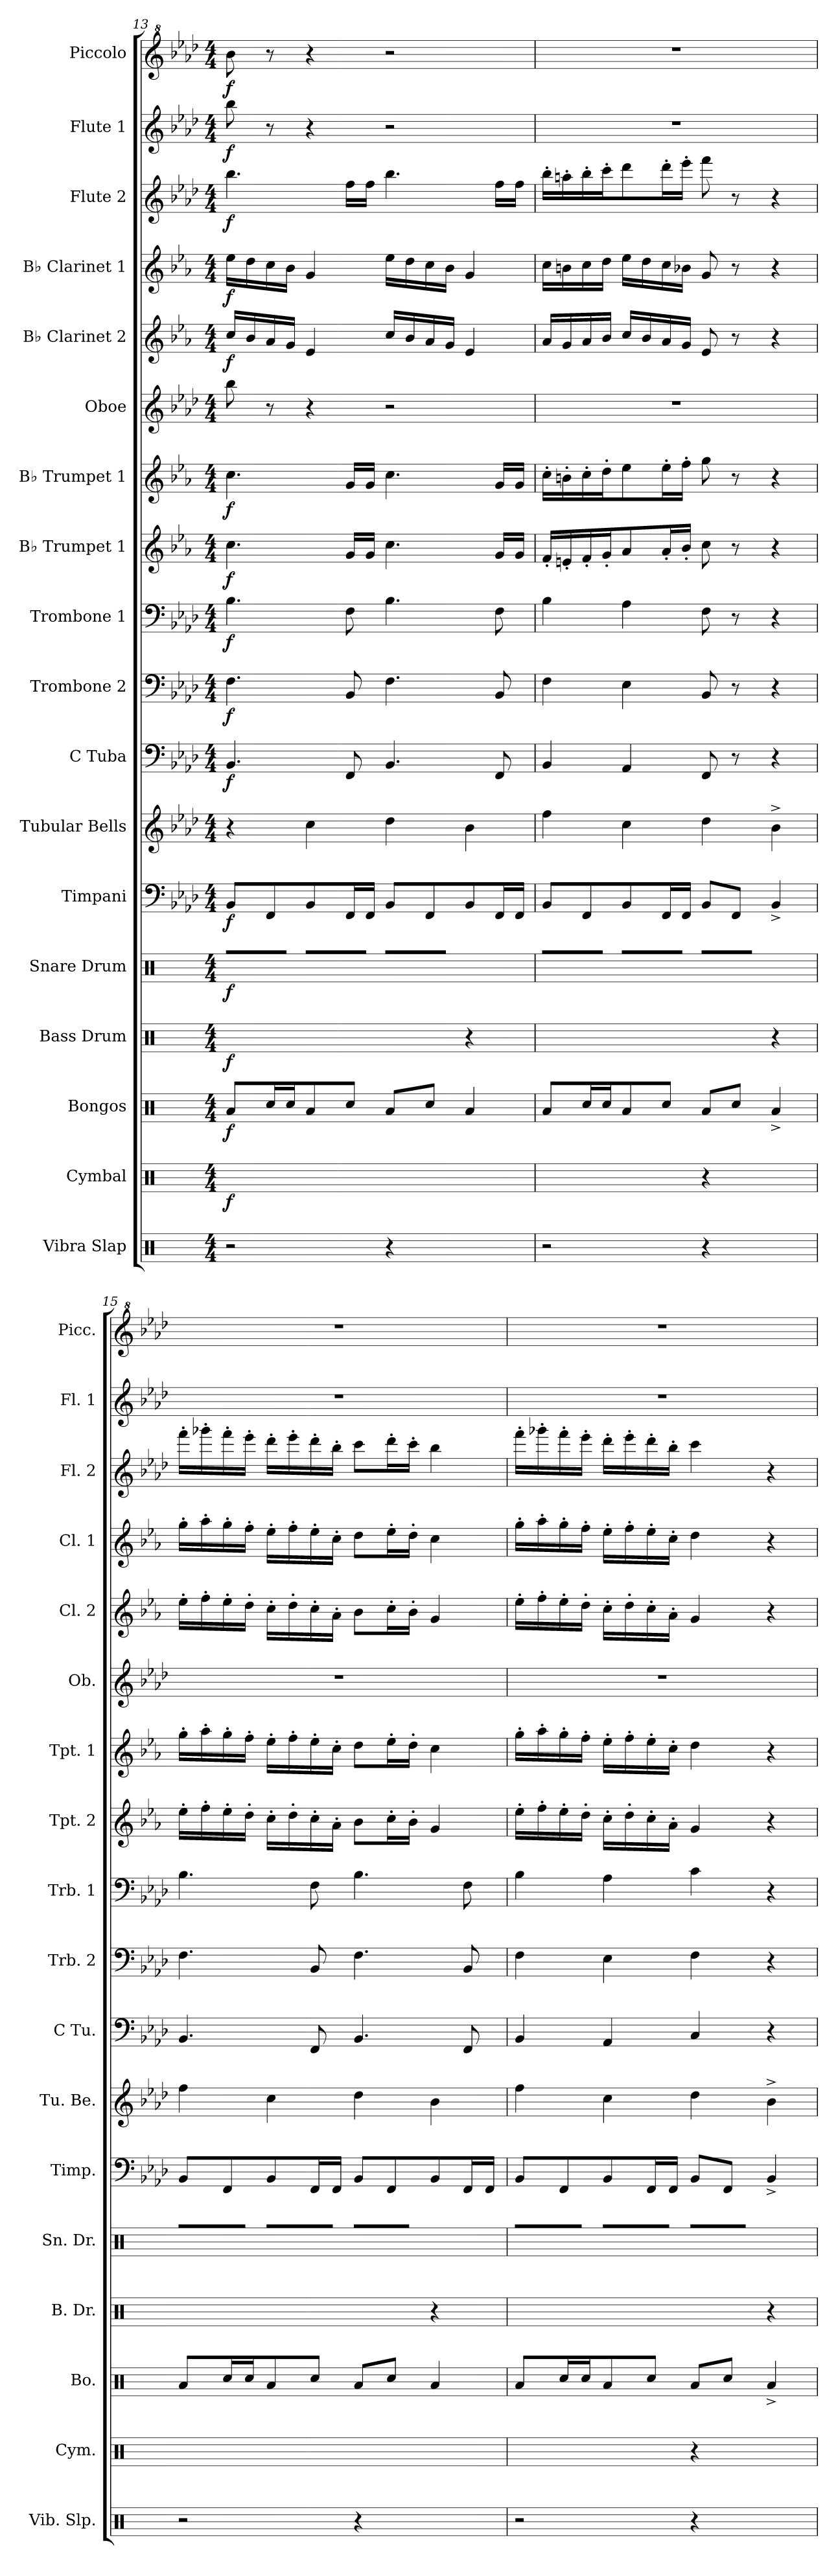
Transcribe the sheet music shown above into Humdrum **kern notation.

**kern	**kern	**dynam	**kern	**dynam	**kern	**dynam	**kern	**dynam	**kern	**dynam	**kern	**kern	**dynam	**kern	**dynam	**kern	**dynam	**kern	**dynam	**kern	**dynam	**kern	**kern	**dynam	**kern	**dynam	**kern	**dynam	**kern	**dynam	**kern	**dynam
*part18	*part17	*part17	*part16	*part16	*part15	*part15	*part14	*part14	*part13	*part13	*part12	*part11	*part11	*part10	*part10	*part9	*part9	*part8	*part8	*part7	*part7	*part6	*part5	*part5	*part4	*part4	*part3	*part3	*part2	*part2	*part1	*part1
*staff18	*staff17	*staff17	*staff16	*staff16	*staff15	*staff15	*staff14	*staff14	*staff13	*staff13	*staff12	*staff11	*staff11	*staff10	*staff10	*staff9	*staff9	*staff8	*staff8	*staff7	*staff7	*staff6	*staff5	*staff5	*staff4	*staff4	*staff3	*staff3	*staff2	*staff2	*staff1	*staff1
*I"Vibra Slap	*I"Cymbal	*	*I"Bongos	*	*I"Bass Drum	*	*I"Snare Drum	*	*I"Timpani	*	*I"Tubular Bells	*I"C Tuba	*	*I"Trombone 2	*	*I"Trombone 1	*	*I"B♭ Trumpet 1	*	*I"B♭ Trumpet 1	*	*I"Oboe	*I"B♭ Clarinet 2	*	*I"B♭ Clarinet 1	*	*I"Flute 2	*	*I"Flute 1	*	*I"Piccolo	*
*I'Vib. Slp.	*I'Cym.	*	*I'Bo.	*	*I'B. Dr.	*	*I'Sn. Dr.	*	*I'Timp.	*	*I'Tu. Be.	*I'C Tu.	*	*I'Trb. 2	*	*I'Trb. 1	*	*I'Tpt. 2	*	*I'Tpt. 1	*	*I'Ob.	*I'Cl. 2	*	*I'Cl. 1	*	*I'Fl. 2	*	*I'Fl. 1	*	*I'Picc.	*
!!LO:PB:g=z
*clefX	*clefX	*	*clefX	*	*clefX	*	*clefX	*	*clefF4	*	*clefG2	*clefF4	*	*clefF4	*	*clefF4	*	*clefG2	*	*clefG2	*	*clefG2	*clefG2	*	*clefG2	*	*clefG2	*	*clefG2	*	*clefG^2	*
*	*	*	*	*	*	*	*	*	*	*	*	*	*	*	*	*	*	*ITrd1c2	*	*ITrd1c2	*	*	*ITrd1c2	*	*ITrd1c2	*	*	*	*	*	*ITrd-7c-12	*
*k[]	*k[]	*	*k[]	*	*k[]	*	*k[]	*	*k[b-e-a-d-]	*	*k[b-e-a-d-]	*k[b-e-a-d-]	*	*k[b-e-a-d-]	*	*k[b-e-a-d-]	*	*k[b-e-a-d-g-]	*	*k[b-e-a-d-g-]	*	*k[b-e-a-d-]	*k[b-e-a-d-g-]	*	*k[b-e-a-d-g-]	*	*k[b-e-a-d-]	*	*k[b-e-a-d-]	*	*k[b-e-a-d-]	*
*C:	*C:	*	*C:	*	*C:	*	*C:	*	*A-:	*	*A-:	*A-:	*	*A-:	*	*A-:	*	*D-:	*	*D-:	*	*A-:	*D-:	*	*D-:	*	*A-:	*	*A-:	*	*A-:	*
*M4/4	*M4/4	*	*M4/4	*	*M4/4	*	*M4/4	*	*M4/4	*	*M4/4	*M4/4	*	*M4/4	*	*M4/4	*	*M4/4	*	*M4/4	*	*M4/4	*M4/4	*	*M4/4	*	*M4/4	*	*M4/4	*	*M4/4	*
=13	=13	=13	=13	=13	=13	=13	=13	=13	=13	=13	=13	=13	=13	=13	=13	=13	=13	=13	=13	=13	=13	=13	=13	=13	=13	=13	=13	=13	=13	=13	=13	=13
!	!	!LO:DY:b	!	!LO:DY:b	!	!LO:DY:b	!	!LO:DY:b	!	!LO:DY:b	!	!	!LO:DY:b	!	!LO:DY:b	!	!LO:DY:b	!	!LO:DY:b	!	!LO:DY:b	!	!	!LO:DY:b	!	!LO:DY:b	!	!LO:DY:b	!	!LO:DY:b	!	!LO:DY:b
2r	4.R\	f	8Ra/L	f	4.R\	f	8R\L	f	8BB-/L	f	4r	4.BB-/	f	4.F\	f	4.B-\	f	4.b-\	f	4.b-\	f	8bb-\	16b-/LL	f	16dd-\LL	f	4.bb-\	f	8bb-\	f	8bbb-\	f
.	.	.	.	.	.	.	.	.	.	.	.	.	.	.	.	.	.	.	.	.	.	.	16a-/	.	16cc\	.	.	.	.	.	.	.
.	.	.	16Rcc/L	.	.	.	16R\L	.	8FF/	.	.	.	.	.	.	.	.	.	.	.	.	8r	16g-/	.	16b-\	.	.	.	8r	.	8r	.
.	.	.	16Rcc/J	.	.	.	16R\JJ	.	.	.	.	.	.	.	.	.	.	.	.	.	.	.	16f/JJ	.	16a-\JJ	.	.	.	.	.	.	.
.	.	.	8Ra/	.	.	.	16R\LL	.	8BB-/	.	4cc\	.	.	.	.	.	.	.	.	.	.	4r	4d-/	.	4f/	.	.	.	4r	.	4r	.
.	.	.	.	.	.	.	16R\	.	.	.	.	.	.	.	.	.	.	.	.	.	.	.	.	.	.	.	.	.	.	.	.	.
.	8R\	.	8Rcc/J	.	8R\	.	16R\	.	16FF/L	.	.	8FF/	.	8BB-/	.	8F\	.	16f/LL	.	16f/LL	.	.	.	.	.	.	16ff\LL	.	.	.	.	.
.	.	.	.	.	.	.	16R\JJ	.	16FF/JJ	.	.	.	.	.	.	.	.	16f/JJ	.	16f/JJ	.	.	.	.	.	.	16ff\JJ	.	.	.	.	.
4r	4.R\	.	8Ra/L	.	4R\	.	8R\L	.	8BB-/L	.	4dd-\	4.BB-/	.	4.F\	.	4.B-\	.	4.b-\	.	4.b-\	.	2r	16b-/LL	.	16dd-\LL	.	4.bb-\	.	2r	.	2r	.
.	.	.	.	.	.	.	.	.	.	.	.	.	.	.	.	.	.	.	.	.	.	.	16a-/	.	16cc\	.	.	.	.	.	.	.
.	.	.	8Rcc/J	.	.	.	16R\L	.	8FF/	.	.	.	.	.	.	.	.	.	.	.	.	.	16g-/	.	16b-\	.	.	.	.	.	.	.
.	.	.	.	.	.	.	16R\JJ	.	.	.	.	.	.	.	.	.	.	.	.	.	.	.	16f/JJ	.	16a-\JJ	.	.	.	.	.	.	.
4R/	.	.	4Ra/	.	4r	.	4R\	.	8BB-/	.	4b-\	.	.	.	.	.	.	.	.	.	.	.	4d-/	.	4f/	.	.	.	.	.	.	.
.	8R\	.	.	.	.	.	.	.	16FF/L	.	.	8FF/	.	8BB-/	.	8F\	.	16f/LL	.	16f/LL	.	.	.	.	.	.	16ff\LL	.	.	.	.	.
.	.	.	.	.	.	.	.	.	16FF/JJ	.	.	.	.	.	.	.	.	16f/JJ	.	16f/JJ	.	.	.	.	.	.	16ff\JJ	.	.	.	.	.
=14	=14	=14	=14	=14	=14	=14	=14	=14	=14	=14	=14	=14	=14	=14	=14	=14	=14	=14	=14	=14	=14	=14	=14	=14	=14	=14	=14	=14	=14	=14	=14	=14
2r	4R\	.	8Ra/L	.	4.R\	.	8R\L	.	8BB-/L	.	4ff\	4BB-/	.	4F\	.	4B-\	.	16e-'/LL	.	16b-'\LL	.	1r	16g-/LL	.	16b-\LL	.	16bb-'\LL	.	1r	.	1r	.
.	.	.	.	.	.	.	.	.	.	.	.	.	.	.	.	.	.	16dn'/	.	16an'\	.	.	16f/	.	16an\	.	16aan'\	.	.	.	.	.
.	.	.	16Rcc/L	.	.	.	16R\L	.	8FF/	.	.	.	.	.	.	.	.	16e-'/	.	16b-'\	.	.	16g-/	.	16b-\	.	16bb-'\	.	.	.	.	.
.	.	.	16Rcc/J	.	.	.	16R\JJ	.	.	.	.	.	.	.	.	.	.	16f'/J	.	16cc'\J	.	.	16a-/JJ	.	16cc\JJ	.	16ccc'\J	.	.	.	.	.
.	4R\	.	8Ra/	.	.	.	16R\LL	.	8BB-/	.	4cc\	4AA-/	.	4E-\	.	4A-\	.	8g-/	.	8dd-\	.	.	16b-/LL	.	16dd-\LL	.	8ddd-\	.	.	.	.	.
.	.	.	.	.	.	.	16R\	.	.	.	.	.	.	.	.	.	.	.	.	.	.	.	16a-/	.	16cc\	.	.	.	.	.	.	.
.	.	.	8Rcc/J	.	8R\	.	16R\	.	16FF/L	.	.	.	.	.	.	.	.	16g-'/L	.	16dd-'\L	.	.	16g-/	.	16b-\	.	16ddd-'\L	.	.	.	.	.
.	.	.	.	.	.	.	16R\JJ	.	16FF/JJ	.	.	.	.	.	.	.	.	16a-'/JJ	.	16ee-'\JJ	.	.	16f/JJ	.	16a-X\JJ	.	16eee-'\JJ	.	.	.	.	.
4r	4r	.	8Ra/L	.	4R\	.	8R\L	.	8BB-/L	.	4dd-\	8FF/	.	8BB-/	.	8F\	.	8b-\	.	8ff\	.	.	8d-/	.	8f/	.	8fff\	.	.	.	.	.
.	.	.	8Rcc/J	.	.	.	16R\L	.	8FF/J	.	.	8r	.	8r	.	8r	.	8r	.	8r	.	.	8r	.	8r	.	8r	.	.	.	.	.
.	.	.	.	.	.	.	16R\JJ	.	.	.	.	.	.	.	.	.	.	.	.	.	.	.	.	.	.	.	.	.	.	.	.	.
4R^/	4R^\	.	4Ra^/	.	4r	.	4R\	.	4BB-^/	.	4b-^\	4r	.	4r	.	4r	.	4r	.	4r	.	.	4r	.	4r	.	4r	.	.	.	.	.
!!LO:PB:g=z
=15	=15	=15	=15	=15	=15	=15	=15	=15	=15	=15	=15	=15	=15	=15	=15	=15	=15	=15	=15	=15	=15	=15	=15	=15	=15	=15	=15	=15	=15	=15	=15	=15
2r	4.R\	.	8Ra/L	.	4.R\	.	8R\L	.	8BB-/L	.	4ff\	4.BB-/	.	4.F\	.	4.B-\	.	16dd-'\LL	.	16ff'\LL	.	1r	16dd-'\LL	.	16ff'\LL	.	16fff'\LL	.	1r	.	1r	.
.	.	.	.	.	.	.	.	.	.	.	.	.	.	.	.	.	.	16ee-'\	.	16gg-'\	.	.	16ee-'\	.	16gg-'\	.	16ggg-X'\	.	.	.	.	.
.	.	.	16Rcc/L	.	.	.	16R\L	.	8FF/	.	.	.	.	.	.	.	.	16dd-'\	.	16ff'\	.	.	16dd-'\	.	16ff'\	.	16fff'\	.	.	.	.	.
.	.	.	16Rcc/J	.	.	.	16R\JJ	.	.	.	.	.	.	.	.	.	.	16cc'\JJ	.	16ee-'\JJ	.	.	16cc'\JJ	.	16ee-'\JJ	.	16eee-'\JJ	.	.	.	.	.
.	.	.	8Ra/	.	.	.	16R\LL	.	8BB-/	.	4cc\	.	.	.	.	.	.	16b-'\LL	.	16dd-'\LL	.	.	16b-'\LL	.	16dd-'\LL	.	16ddd-'\LL	.	.	.	.	.
.	.	.	.	.	.	.	16R\	.	.	.	.	.	.	.	.	.	.	16cc'\	.	16ee-'\	.	.	16cc'\	.	16ee-'\	.	16eee-'\	.	.	.	.	.
.	8R\	.	8Rcc/J	.	8R\	.	16R\	.	16FF/L	.	.	8FF/	.	8BB-/	.	8F\	.	16b-'\	.	16dd-'\	.	.	16b-'\	.	16dd-'\	.	16ddd-'\	.	.	.	.	.
.	.	.	.	.	.	.	16R\JJ	.	16FF/JJ	.	.	.	.	.	.	.	.	16g-'\JJ	.	16b-'\JJ	.	.	16g-'\JJ	.	16b-'\JJ	.	16bb-'\JJ	.	.	.	.	.
4r	4.R\	.	8Ra/L	.	4R\	.	8R\L	.	8BB-/L	.	4dd-\	4.BB-/	.	4.F\	.	4.B-\	.	8a-\L	.	8cc\L	.	.	8a-\L	.	8cc\L	.	8ccc\L	.	.	.	.	.
.	.	.	8Rcc/J	.	.	.	16R\L	.	8FF/	.	.	.	.	.	.	.	.	16b-'\L	.	16dd-'\L	.	.	16b-'\L	.	16dd-'\L	.	16ddd-'\L	.	.	.	.	.
.	.	.	.	.	.	.	16R\JJ	.	.	.	.	.	.	.	.	.	.	16a-'\JJ	.	16cc'\JJ	.	.	16a-'\JJ	.	16cc'\JJ	.	16ccc'\JJ	.	.	.	.	.
4R/	.	.	4Ra/	.	4r	.	4R\	.	8BB-/	.	4b-\	.	.	.	.	.	.	4f/	.	4b-\	.	.	4f/	.	4b-\	.	4bb-\	.	.	.	.	.
.	8R\	.	.	.	.	.	.	.	16FF/L	.	.	8FF/	.	8BB-/	.	8F\	.	.	.	.	.	.	.	.	.	.	.	.	.	.	.	.
.	.	.	.	.	.	.	.	.	16FF/JJ	.	.	.	.	.	.	.	.	.	.	.	.	.	.	.	.	.	.	.	.	.	.	.
=16	=16	=16	=16	=16	=16	=16	=16	=16	=16	=16	=16	=16	=16	=16	=16	=16	=16	=16	=16	=16	=16	=16	=16	=16	=16	=16	=16	=16	=16	=16	=16	=16
2r	4R\	.	8Ra/L	.	4.R\	.	8R\L	.	8BB-/L	.	4ff\	4BB-/	.	4F\	.	4B-\	.	16dd-'\LL	.	16ff'\LL	.	1r	16dd-'\LL	.	16ff'\LL	.	16fff'\LL	.	1r	.	1r	.
.	.	.	.	.	.	.	.	.	.	.	.	.	.	.	.	.	.	16ee-'\	.	16gg-'\	.	.	16ee-'\	.	16gg-'\	.	16ggg-X'\	.	.	.	.	.
.	.	.	16Rcc/L	.	.	.	16R\L	.	8FF/	.	.	.	.	.	.	.	.	16dd-'\	.	16ff'\	.	.	16dd-'\	.	16ff'\	.	16fff'\	.	.	.	.	.
.	.	.	16Rcc/J	.	.	.	16R\JJ	.	.	.	.	.	.	.	.	.	.	16cc'\JJ	.	16ee-'\JJ	.	.	16cc'\JJ	.	16ee-'\JJ	.	16eee-'\JJ	.	.	.	.	.
.	4R\	.	8Ra/	.	.	.	16R\LL	.	8BB-/	.	4cc\	4AA-/	.	4E-\	.	4A-\	.	16b-'\LL	.	16dd-'\LL	.	.	16b-'\LL	.	16dd-'\LL	.	16ddd-'\LL	.	.	.	.	.
.	.	.	.	.	.	.	16R\	.	.	.	.	.	.	.	.	.	.	16cc'\	.	16ee-'\	.	.	16cc'\	.	16ee-'\	.	16eee-'\	.	.	.	.	.
.	.	.	8Rcc/J	.	8R\	.	16R\	.	16FF/L	.	.	.	.	.	.	.	.	16b-'\	.	16dd-'\	.	.	16b-'\	.	16dd-'\	.	16ddd-'\	.	.	.	.	.
.	.	.	.	.	.	.	16R\JJ	.	16FF/JJ	.	.	.	.	.	.	.	.	16g-'\JJ	.	16b-'\JJ	.	.	16g-'\JJ	.	16b-'\JJ	.	16bb-'\JJ	.	.	.	.	.
4r	4r	.	8Ra/L	.	4R\	.	8R\L	.	8BB-/L	.	4dd-\	4C/	.	4F\	.	4c\	.	4f/	.	4cc\	.	.	4f/	.	4cc\	.	4ccc\	.	.	.	.	.
.	.	.	8Rcc/J	.	.	.	16R\L	.	8FF/J	.	.	.	.	.	.	.	.	.	.	.	.	.	.	.	.	.	.	.	.	.	.	.
.	.	.	.	.	.	.	16R\JJ	.	.	.	.	.	.	.	.	.	.	.	.	.	.	.	.	.	.	.	.	.	.	.	.	.
4R^/	4R^\	.	4Ra^/	.	4r	.	4R^\	.	4BB-^/	.	4b-^\	4r	.	4r	.	4r	.	4r	.	4r	.	.	4r	.	4r	.	4r	.	.	.	.	.
=	=	=	=	=	=	=	=	=	=	=	=	=	=	=	=	=	=	=	=	=	=	=	=	=	=	=	=	=	=	=	=	=
*-	*-	*-	*-	*-	*-	*-	*-	*-	*-	*-	*-	*-	*-	*-	*-	*-	*-	*-	*-	*-	*-	*-	*-	*-	*-	*-	*-	*-	*-	*-	*-	*-
